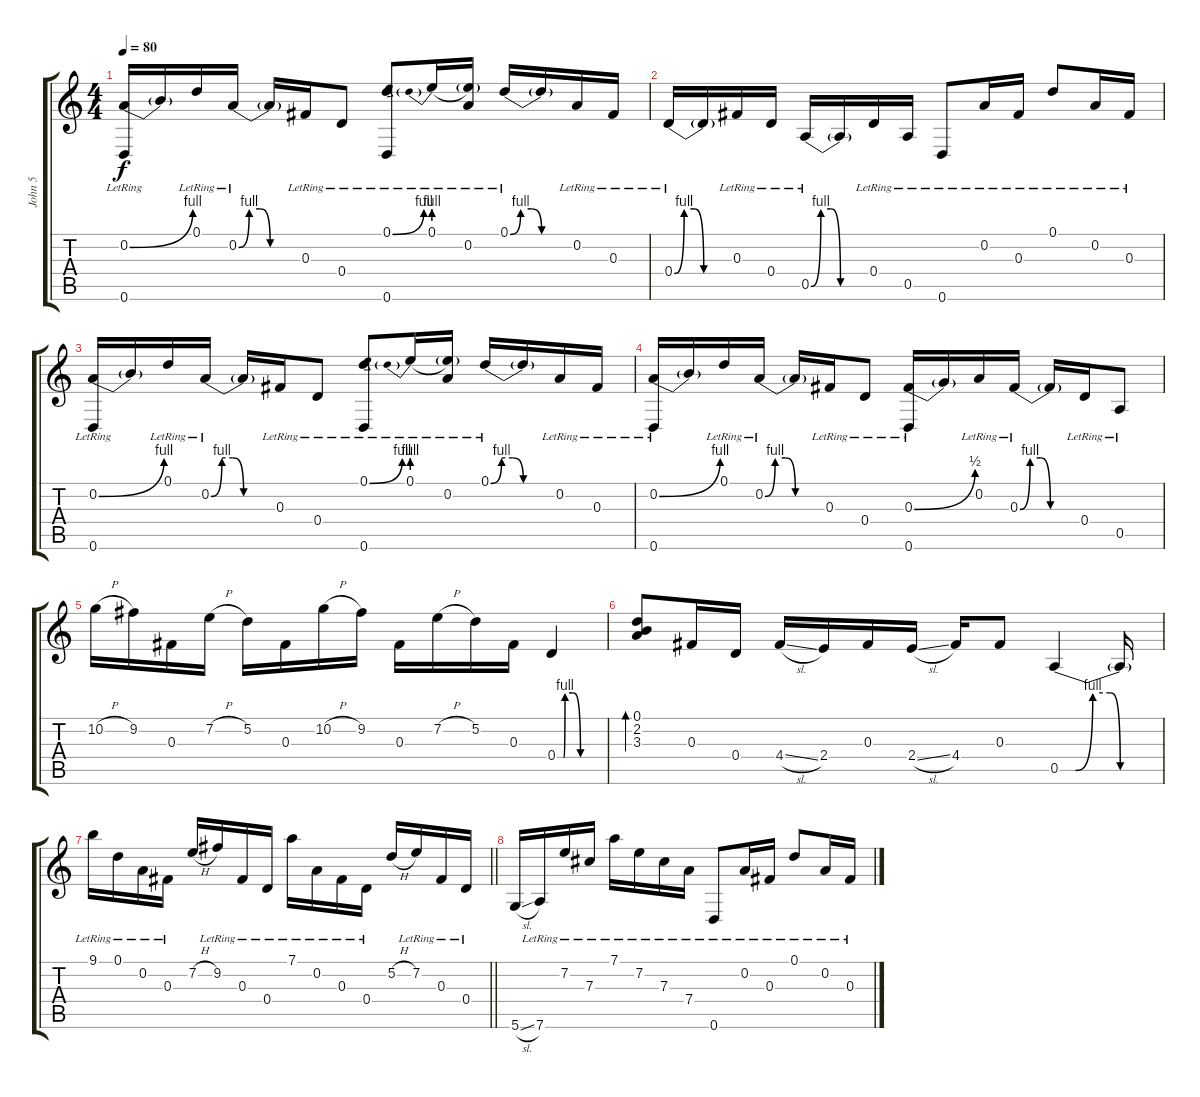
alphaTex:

\track ("John 5" "John 5") {instrument electricguitarclean}
\staff {score tabs}
\tuning (D4 A3 Gb3 D3 A2 D2) {hide}
\ts (4 4)
\tempo 80
\clef g2
\ks c
(0.2{be (bend 0 0 60 4) lr} 0.6{lr}).16{dy f} 0.2{t}.16 0.1{lr}.16 0.2{be (custom 0 0 10 4 20 4 30 0 60 0) lr}.16 0.2{t}.16 0.3{lr}.16 0.4{lr}.8 (0.1{be (bend 0 0 60 4) lr} 0.6).8 0.1{be (prebend 0 4 60 4) lr}.16 (0.1{t} 0.2{lr}).16 0.1{be (custom 0 0 10 4 20 4 30 0 60 0) lr}.16 0.1{t}.16 0.2{lr}.16 0.3{lr}.16 |
0.4{be (custom 0 0 10 4 20 4 30 0 60 0) lr}.16 0.4{t}.16 0.3{lr}.16 0.4{lr}.16 0.5{be (custom 0 0 10 4 20 4 30 0 60 0) lr}.16 0.5{t}.16 0.4{lr}.16 0.5{lr}.16 0.6{lr}.8 0.2{lr}.16 0.3{lr}.16 0.1{lr}.8 0.2{lr}.16 0.3{lr}.16 |
(0.2{be (bend 0 0 60 4) lr} 0.6{lr}).16 0.2{t}.16 0.1{lr}.16 0.2{be (custom 0 0 10 4 20 4 30 0 60 0) lr}.16 0.2{t}.16 0.3{lr}.16 0.4{lr}.8 (0.1{be (bend 0 0 60 4) lr} 0.6{lr}).8 0.1{be (prebend 0 4 60 4) lr}.16 (0.1{t} 0.2{lr}).16 0.1{be (custom 0 0 10 4 20 4 30 0 60 0) lr}.16 0.1{t}.16 0.2{lr}.16 0.3{lr}.16 |
(0.2{be (bend 0 0 60 4) lr} 0.6{lr}).16 0.2{t}.16 0.1{lr}.16 0.2{be (custom 0 0 10 4 20 4 30 0 60 0) lr}.16 0.2{t}.16 0.3{lr}.16 0.4{lr}.8 (0.3{be (bend 0 0 60 2) lr} 0.6{lr}).16 0.3{t}.16 0.2{lr}.16 0.3{be (custom 0 0 10 4 20 4 30 0 60 0) lr}.16 0.3{t}.16 0.4{lr}.16 0.5{lr}.8 |
10.2{h}.16 9.2.16 0.3.16 7.2{h}.16 5.2.16 0.3.16 10.2{h}.16 9.2.16 0.3.16 7.2{h}.16 5.2.16 0.3.16 0.4{be (custom 0 0 5 0 8 0 10 4 20 4 30 0 60 0)}.4 |
(0.1 2.2 3.3).8{bd 240} 0.3.16 0.4.16 4.4{sl}.16 2.4.16 0.3.16 2.4{sl}.16 4.4.16 0.3.8 0.5{be (custom 0 0 9 0 19 4 29 4 35 0 51 0 60 0)}.4 0.5{t}.16 |
\barLineRight lightlight
9.1{lr}.16 0.1{lr}.16 0.2{lr}.16 0.3{lr}.16 7.2{h}.16 9.2{lr}.16 0.3{lr}.16 0.4{lr}.16 7.1{lr}.16 0.2{lr}.16 0.3{lr}.16 0.4{lr}.16 5.2{h}.16 7.2{lr}.16 0.3{lr}.16 0.4{lr}.16 |
5.6{sl}.16 7.6{lr}.16 7.2{lr}.16 7.3{lr}.16 7.1{lr}.16 7.2{lr}.16 7.3{lr}.16 7.4{lr}.16 0.6{lr}.8 0.2{lr}.16 0.3{lr}.16 0.1{lr}.8 0.2{lr}.16 0.3{lr}.16
